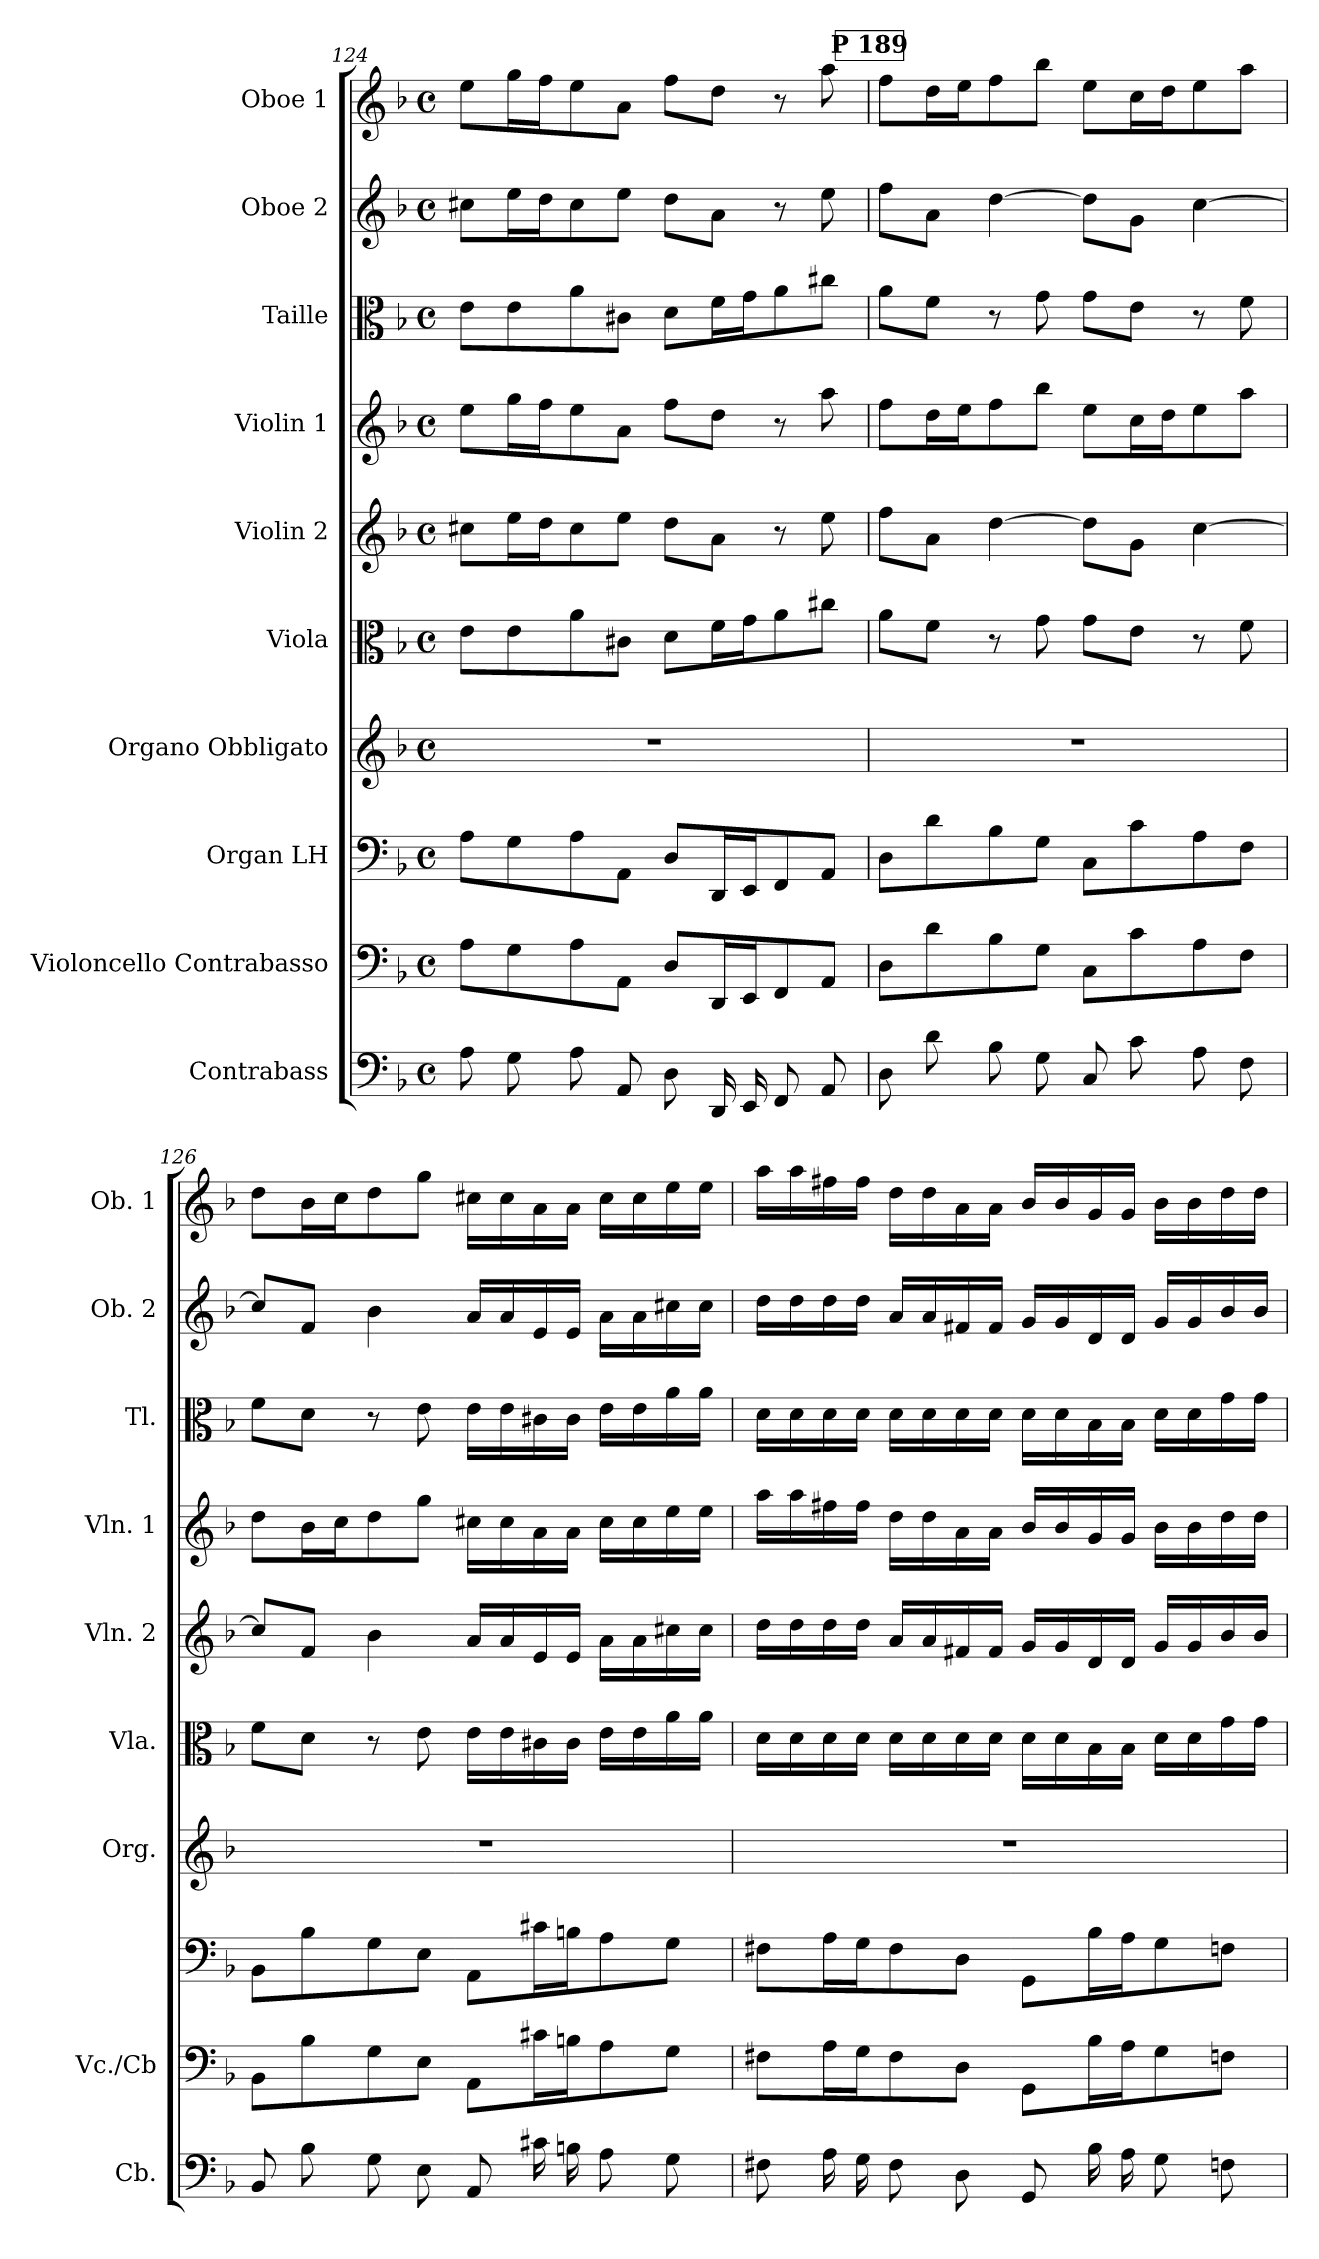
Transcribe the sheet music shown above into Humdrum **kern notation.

**kern	**kern	**kern	**kern	**kern	**kern	**kern	**kern	**kern	**kern
*part10	*part9	*part8	*part7	*part6	*part5	*part4	*part3	*part2	*part1
*staff10	*staff9	*staff8	*staff7	*staff6	*staff5	*staff4	*staff3	*staff2	*staff1
*I"Contrabass	*I"Violoncello Contrabasso	*I"Organ LH	*I"Organo Obbligato	*I"Viola	*I"Violin 2	*I"Violin 1	*I"Taille	*I"Oboe 2	*I"Oboe 1
*I'Cb.	*I'Vc./Cb	*	*I'Org.	*I'Vla.	*I'Vln. 2	*I'Vln. 1	*I'Tl.	*I'Ob. 2	*I'Ob. 1
*clefF4	*clefF4	*clefF4	*clefG2	*clefC3	*clefG2	*clefG2	*clefC3	*clefG2	*clefG2
*ITrd7c12	*	*	*	*	*	*	*	*	*
*k[b-]	*k[b-]	*k[b-]	*k[b-]	*k[b-]	*k[b-]	*k[b-]	*k[b-]	*k[b-]	*k[b-]
*M4/4	*M4/4	*M4/4	*M4/4	*M4/4	*M4/4	*M4/4	*M4/4	*M4/4	*M4/4
*met(c)	*met(c)	*met(c)	*met(c)	*met(c)	*met(c)	*met(c)	*met(c)	*met(c)	*met(c)
=124	=124	=124	=124	=124	=124	=124	=124	=124	=124
8AA\	8A\L	8A\L	1r	8e\L	8cc#X\L	8ee\L	8e\L	8cc#X\L	8ee\L
8GG\	8G\	8G\	.	8e\	16ee\L	16gg\L	8e\	16ee\L	16gg\L
.	.	.	.	.	16dd\J	16ff\J	.	16dd\J	16ff\J
8AA\	8A\	8A\	.	8a\	8cc#\	8ee\	8a\	8cc#\	8ee\
8AAA/	8AA\J	8AA\J	.	8c#X\J	8ee\J	8a\J	8c#X\J	8ee\J	8a\J
8DD\	8D/L	8D/L	.	8d\L	8dd\L	8ff\L	8d\L	8dd\L	8ff\L
16DDD/	16DD/L	16DD/L	.	16f\L	8a\J	8dd\J	16f\L	8a\J	8dd\J
16EEE/	16EE/J	16EE/J	.	16g\J	.	.	16g\J	.	.
8FFF/	8FF/	8FF/	.	8a\	8r	8r	8a\	8r	8r
8AAA/	8AA/J	8AA/J	.	8cc#X\J	8ee\	8aa\	8cc#X\J	8ee\	8aa\
!!LO:REH:place=s1:a:B:fs=14:t=P 189
=125	=125	=125	=125	=125	=125	=125	=125	=125	=125
8DD\	8D\L	8D\L	1r	8a\L	8ff\L	8ff\L	8a\L	8ff\L	8ff\L
8D\	8d\	8d\	.	8f\J	8a\J	16dd\L	8f\J	8a\J	16dd\L
.	.	.	.	.	.	16ee\J	.	.	16ee\J
8BB-\	8B-\	8B-\	.	8r	[4dd\	8ff\	8r	[4dd\	8ff\
8GG\	8G\J	8G\J	.	8g\	.	8bb-\J	8g\	.	8bb-\J
8CC/	8C\L	8C\L	.	8g\L	8dd\L]	8ee\L	8g\L	8dd\L]	8ee\L
8C\	8c\	8c\	.	8e\J	8g\J	16cc\L	8e\J	8g\J	16cc\L
.	.	.	.	.	.	16dd\J	.	.	16dd\J
8AA\	8A\	8A\	.	8r	[4cc\	8ee\	8r	[4cc\	8ee\
8FF\	8F\J	8F\J	.	8f\	.	8aa\J	8f\	.	8aa\J
!!LO:PB:g=z
=126	=126	=126	=126	=126	=126	=126	=126	=126	=126
8BBB-/	8BB-\L	8BB-\L	1r	8f\L	8cc/L]	8dd\L	8f\L	8cc/L]	8dd\L
8BB-\	8B-\	8B-\	.	8d\J	8f/J	16b-\L	8d\J	8f/J	16b-\L
.	.	.	.	.	.	16cc\J	.	.	16cc\J
8GG\	8G\	8G\	.	8r	4b-\	8dd\	8r	4b-\	8dd\
8EE\	8E\J	8E\J	.	8e\	.	8gg\J	8e\	.	8gg\J
8AAA/	8AA\L	8AA\L	.	16e\LL	16a/LL	16cc#X\LL	16e\LL	16a/LL	16cc#X\LL
.	.	.	.	16e\	16a/	16cc#\	16e\	16a/	16cc#\
16C#X\	16c#X\L	16c#X\L	.	16c#X\	16e/	16a\	16c#X\	16e/	16a\
16BBn\	16Bn\J	16Bn\J	.	16c#\JJ	16e/JJ	16a\JJ	16c#\JJ	16e/JJ	16a\JJ
8AA\	8A\	8A\	.	16e\LL	16a\LL	16cc#\LL	16e\LL	16a\LL	16cc#\LL
.	.	.	.	16e\	16a\	16cc#\	16e\	16a\	16cc#\
8GG\	8G\J	8G\J	.	16a\	16cc#X\	16ee\	16a\	16cc#X\	16ee\
.	.	.	.	16a\JJ	16cc#\JJ	16ee\JJ	16a\JJ	16cc#\JJ	16ee\JJ
=127	=127	=127	=127	=127	=127	=127	=127	=127	=127
8FF#X\	8F#X\L	8F#X\L	1r	16d\LL	16dd\LL	16aa\LL	16d\LL	16dd\LL	16aa\LL
.	.	.	.	16d\	16dd\	16aa\	16d\	16dd\	16aa\
16AA\	16A\L	16A\L	.	16d\	16dd\	16ff#X\	16d\	16dd\	16ff#X\
16GG\	16G\J	16G\J	.	16d\JJ	16dd\JJ	16ff#\JJ	16d\JJ	16dd\JJ	16ff#\JJ
8FF#\	8F#\	8F#\	.	16d\LL	16a/LL	16dd\LL	16d\LL	16a/LL	16dd\LL
.	.	.	.	16d\	16a/	16dd\	16d\	16a/	16dd\
8DD\	8D\J	8D\J	.	16d\	16f#X/	16a\	16d\	16f#X/	16a\
.	.	.	.	16d\JJ	16f#/JJ	16a\JJ	16d\JJ	16f#/JJ	16a\JJ
8GGG/	8GG\L	8GG\L	.	16d\LL	16g/LL	16b-/LL	16d\LL	16g/LL	16b-/LL
.	.	.	.	16d\	16g/	16b-/	16d\	16g/	16b-/
16BB-\	16B-\L	16B-\L	.	16B-\	16d/	16g/	16B-\	16d/	16g/
16AA\	16A\J	16A\J	.	16B-\JJ	16d/JJ	16g/JJ	16B-\JJ	16d/JJ	16g/JJ
8GG\	8G\	8G\	.	16d\LL	16g/LL	16b-\LL	16d\LL	16g/LL	16b-\LL
.	.	.	.	16d\	16g/	16b-\	16d\	16g/	16b-\
8FFn\	8Fn\J	8Fn\J	.	16g\	16b-/	16dd\	16g\	16b-/	16dd\
.	.	.	.	16g\JJ	16b-/JJ	16dd\JJ	16g\JJ	16b-/JJ	16dd\JJ
=	=	=	=	=	=	=	=	=	=
*-	*-	*-	*-	*-	*-	*-	*-	*-	*-
